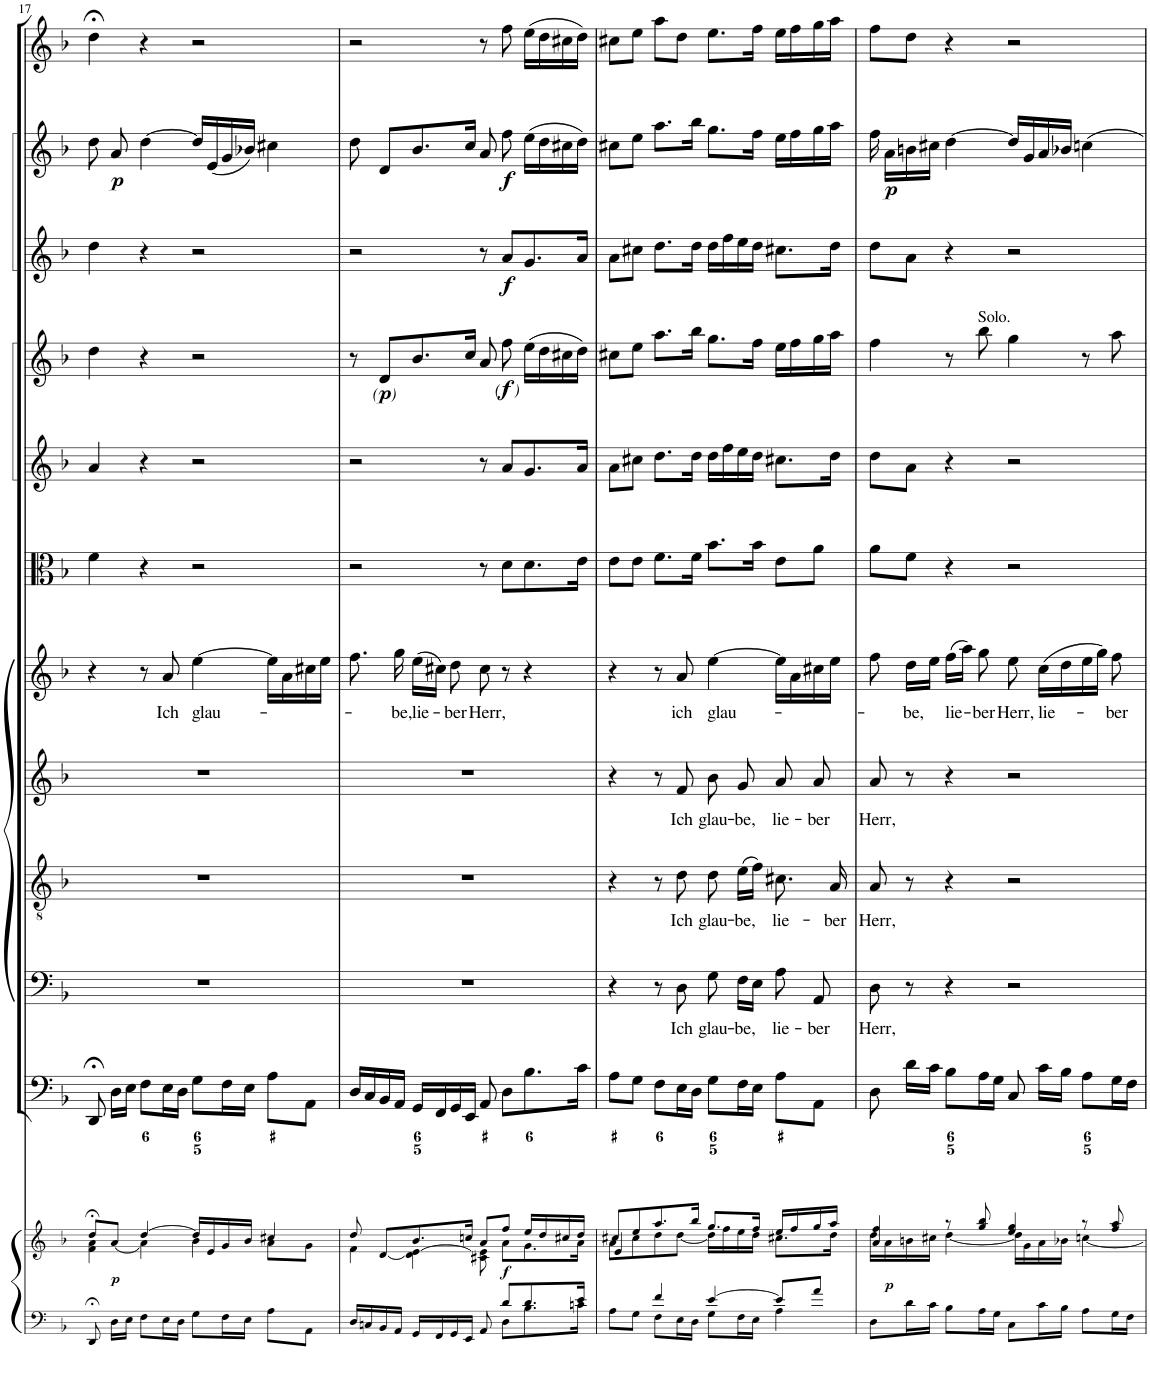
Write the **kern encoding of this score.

**kern	**kern	**dynam	**kern	**kern	**text	**kern	**text	**kern	**text	**kern	**text	**kern	**kern	**kern	**dynam	**kern	**dynam	**kern	**dynam	**kern
*part12	*part12	*part12	*part11	*part10	*part10	*part9	*part9	*part8	*part8	*part7	*part7	*part6	*part5	*part4	*part4	*part3	*part3	*part2	*part2	*part1
*staff13	*staff12	*staff12/13	*staff11	*staff10	*staff10	*staff9	*staff9	*staff8	*staff8	*staff7	*staff7	*staff6	*staff5	*staff4	*staff4	*staff3	*staff3	*staff2	*staff2	*staff1
*I"Piano reduction	*	*	*I"Continuo	*I"Basso	*	*I"Tenore	*	*I"Alto	*	*I"Soprano	*	*I"Viola	*I"Violino II	*I"Violino I	*	*I"Oboe II	*	*I"Oboe I	*	*I"Corno da caccia
*I'Pno	*	*	*	*	*	*	*	*	*	*	*	*I'Vla	*I'Vln	*I'Vln	*	*I'Ob	*	*I'Ob	*	*
!!LO:PB:g=z
*clefF4	*clefG2	*	*clefF4	*clefF4	*	*clefGv2	*	*clefG2	*	*clefG2	*	*clefC3	*clefG2	*clefG2	*	*clefG2	*	*clefG2	*	*clefG2
*	*	*	*	*	*	*	*	*	*	*	*	*	*	*	*	*	*	*	*	*Trd7c12
*k[b-]	*k[b-]	*	*k[b-]	*k[b-]	*	*k[b-]	*	*k[b-]	*	*k[b-]	*	*k[b-]	*k[b-]	*k[b-]	*	*k[b-]	*	*k[b-]	*	*k[b-]
*M4/4	*M4/4	*	*M4/4	*M4/4	*	*M4/4	*	*M4/4	*	*M4/4	*	*M4/4	*M4/4	*M4/4	*	*M4/4	*	*M4/4	*	*M4/4
*met(c)	*met(c)	*	*met(c)	*met(c)	*	*met(c)	*	*met(c)	*	*met(c)	*	*met(c)	*met(c)	*met(c)	*	*met(c)	*	*met(c)	*	*met(c)
=17	=17	=17	=17	=17	=17	=17	=17	=17	=17	=17	=17	=17	=17	=17	=17	=17	=17	=17	=17	=17
*	*^	*	*	*	*	*	*	*	*	*	*	*	*	*	*	*	*	*	*	*
8DD;</	8dd;</L	4f\ 4a\	.	8DD;</	1r	.	1r	.	1r	.	4r	.	4f\	4a/	4dd\	.	4dd\	.	8dd\	.	4dd;<\
!	!	!	!LO:DY:b	!	!	!	!	!	!	!	!	!	!	!	!	!	!	!	!	!LO:DY:b	!
16D\LL	[<8a/J	.	p	16D\LL	.	.	.	.	.	.	.	.	.	.	.	.	.	.	8a/	p	.
16E\JJ	.	.	.	16E\JJ	.	.	.	.	.	.	.	.	.	.	.	.	.	.	.	.	.
8F\L	[4dd/	4a\]	.	8F\L	.	.	.	.	.	.	8r	.	4r	4r	4r	.	4r	.	[4dd\	.	4r
!	!	!	!	!	!	!	!	!	!	!	!	!LO:LY:b	!	!	!	!	!	!	!	!	!
16E\L	.	.	.	16E\L	.	.	.	.	.	.	8a/	Ich	.	.	.	.	.	.	.	.	.
16D\JJ	.	.	.	16D\JJ	.	.	.	.	.	.	.	.	.	.	.	.	.	.	.	.	.
!	!	!	!	!	!	!	!	!	!	!	!	!LO:LY:b	!	!	!	!	!	!	!	!	!
8G\L	16dd/LL]	4b-\	.	8G\L	.	.	.	.	.	.	[4ee\	-glau-	2r	2r	2r	.	2r	.	16dd/LL]	.	2r
.	16e/	.	.	.	.	.	.	.	.	.	.	.	.	.	.	.	.	.	(16e/	.	.
16F\L	16g/	.	.	16F\L	.	.	.	.	.	.	.	.	.	.	.	.	.	.	16g/	.	.
16E\JJ	16b-/JJ	.	.	16E\JJ	.	.	.	.	.	.	.	.	.	.	.	.	.	.	16b-X/JJ)	.	.
8A\L	4cc#X/	8a\L	.	8A\L	.	.	.	.	.	.	16ee\LL]	.	.	.	.	.	.	.	4cc#X\	.	.
.	.	.	.	.	.	.	.	.	.	.	16a\	.	.	.	.	.	.	.	.	.	.
8AA\J	.	8g\J	.	8AA\J	.	.	.	.	.	.	16cc#X\	.	.	.	.	.	.	.	.	.	.
.	.	.	.	.	.	.	.	.	.	.	16ee\JJ	.	.	.	.	.	.	.	.	.	.
=18	=18	=18	=18	=18	=18	=18	=18	=18	=18	=18	=18	=18	=18	=18	=18	=18	=18	=18	=18	=18	=18
*^	*	*	*	*	*	*	*	*	*	*	*	*	*	*	*	*	*	*	*	*	*
16D/LL	2ryy	8dd/	4f\	.	16D/LL	1r	.	1r	.	1r	.	8.ff\	.	2r	2r	8r	.	2r	.	8dd\	.	2r
16Cn/	.	.	.	.	16C/	.	.	.	.	.	.	.	.	.	.	.	.	.	.	.	.	.
!	!	!	!	!	!	!	!	!	!	!	!	!	!	!	!	!	!LO:DY:b	!	!	!	!	!
!	!	!	!	!	!	!	!	!	!	!	!	!	!	!	!	!	!LO:DY:n=1:b	!	!	!	!	!
!	!	!	!	!	!	!	!	!	!	!	!	!	!	!	!	!	!LO:DY:n=2:b	!	!	!	!	!
16BB-/	.	[<8d/L	.	.	16BB-/	.	.	.	.	.	.	.	.	.	.	8d/L	other-dynamics p other-dynamics	.	.	8d/L	.	.
!	!	!	!	!	!	!	!	!	!	!	!	!	!LO:LY:b	!	!	!	!	!	!	!	!	!
16AA/JJ	.	.	.	.	16AA/JJ	.	.	.	.	.	.	16gg\	-be,	.	.	.	.	.	.	.	.	.
!	!	!	!	!	!	!	!	!	!	!	!	!	!LO:LY:b	!	!	!	!	!	!	!	!	!
16GG/LL	.	8.b-/	4d\] [>4e\	.	16GG/LL	.	.	.	.	.	.	(16ee\LL	-lie-	.	.	8.b-/	.	.	.	8.b-/	.	.
16FF/	.	.	.	.	16FF/	.	.	.	.	.	.	16cc#X\JJ)	.	.	.	.	.	.	.	.	.	.
!	!	!	!	!	!	!	!	!	!	!	!	!	!LO:LY:b	!	!	!	!	!	!	!	!	!
16GG/	.	.	.	.	16GG/	.	.	.	.	.	.	8dd\	-ber	.	.	.	.	.	.	.	.	.
16EE/JJ	.	16ccn/Jk	.	.	16EE/JJ	.	.	.	.	.	.	.	.	.	.	16cc/Jk	.	.	.	16cc/Jk	.	.
!	!	!	!	!	!	!	!	!	!	!	!	!	!LO:LY:b	!	!	!	!	!	!	!	!	!
8AA/	8ryy	8a/L	8c#X\ 8e\]	.	8AA/	.	.	.	.	.	.	8cc#\	Herr,	8r	8r	8a/	.	8r	.	8a/	.	8r
!	!	!	!	!LO:DY:b	!	!	!	!	!	!	!	!	!	!	!	!	!LO:DY:n=3:b	!	!	!	!	!
!	!	!	!	!	!	!	!	!	!	!	!	!	!	!	!	!	!LO:DY:n=4:b	!	!	!	!	!
!	!	!	!	!	!	!	!	!	!	!	!	!	!	!	!	!	!LO:DY:n=5:b	!	!LO:DY:b	!	!LO:DY:b	!
8d/L	8D\L	8ff/J	8a\L	f	8D\L	.	.	.	.	.	.	8r	.	8d\L	8a/L	8ff\	other-dynamics f other-dynamics	8a/L	f	8ff\	f	8ff\
8.d/	8.B-\	16ee/LL	8.g\	.	8.B-\	.	.	.	.	.	.	4r	.	8.d\	8.g/	(16ee\LL	.	8.g/	.	(16ee\LL	.	(16ee\LL
.	.	16dd/	.	.	.	.	.	.	.	.	.	.	.	.	.	16dd\	.	.	.	16dd\	.	16dd\
.	.	16cc#X/	.	.	.	.	.	.	.	.	.	.	.	.	.	16cc#X\	.	.	.	16cc#X\	.	16cc#X\
16e/Jk	16cn\Jk	16dd/JJ	16a\Jk	.	16c\Jk	.	.	.	.	.	.	.	.	16e\Jk	16a/Jk	16dd\JJ)	.	16a/Jk	.	16dd\JJ)	.	16dd\JJ)
=19	=19	=19	=19	=19	=19	=19	=19	=19	=19	=19	=19	=19	=19	=19	=19	=19	=19	=19	=19	=19	=19	=19
*	*	*	*^	*	*	*	*	*	*	*	*	*	*	*	*	*	*	*	*	*	*	*
4ryy	8A\L	8cc#X/L	8a\L	4e/	.	8A\L	4r	.	4r	.	4r	.	4r	.	8e\L	8a\L	8cc#X\L	.	8a\L	.	8cc#X\L	.	8cc#X\L
.	8G\J	8ee/	8cc#\	.	.	8G\J	.	.	.	.	.	.	.	.	8e\J	8cc#X\J	8ee\J	.	8cc#X\J	.	8ee\J	.	8ee\J
4f/	8F\L	8.aa/	8dd\	2.ryy	.	8F\L	8r	.	8r	.	8r	.	8r	.	8.f\L	8.dd\L	8.aa\L	.	8.dd\L	.	8.aa\L	.	8aa\L
!	!	!	!	!	!	!	!	!LO:LY:b	!	!LO:LY:b	!	!LO:LY:b	!	!LO:LY:b	!	!	!	!	!	!	!	!	!
.	16E\L	.	[8dd\J	.	.	16E\L	8D\	Ich	8d\	Ich	8f/	Ich	8a/	ich	.	.	.	.	.	.	.	.	8dd\J
.	16D\JJ	16bb-/Jk	.	.	.	16D\JJ	.	.	.	.	.	.	.	.	16f\Jk	16dd\Jk	16bb-\Jk	.	16dd\Jk	.	16bb-\Jk	.	.
!	!	!	!	!	!	!	!	!LO:LY:b	!	!LO:LY:b	!	!LO:LY:b	!	!LO:LY:b	!	!	!	!	!	!	!	!	!
[4e/	8G\L	8.gg/L	16dd\LL]	.	.	8G\L	8G\	glau-	8d\	glau-	8b-/L	glau-	[4ee\	-glau-	8.b-\L	16dd\LL	8.gg\L	.	16dd\LL	.	8.gg\L	.	8.ee\L
.	.	.	16ff\	.	.	.	.	.	.	.	.	.	.	.	.	16ff\	.	.	16ff\	.	.	.	.
!	!	!	!	!	!	!	!	!LO:LY:b	!	!LO:LY:b	!	!LO:LY:b	!	!	!	!	!	!	!	!	!	!	!
.	16F\L	.	16ee\	.	.	16F\L	16F\LL	-be,	(16e\LL	-be,	8g/J	-be,	.	.	.	16ee\	.	.	16ee\	.	.	.	.
.	16E\JJ	16ff/Jk	16dd\JJ	.	.	16E\JJ	16E\JJ	.	16f\JJ)	.	.	.	.	.	16b-\Jk	16dd\JJ	16ff\Jk	.	16dd\JJ	.	16ff\Jk	.	16ff\Jk
!	!	!	!	!	!	!	!	!LO:LY:b	!	!LO:LY:b	!	!LO:LY:b	!	!	!	!	!	!	!	!	!	!	!
8e/L]	4A\	16ee/LL	8.cc#X\L	.	.	8A\L	8A\	lie-	8.c#X\	lie-	8a/L	-lie-	16ee\LL]	.	8e\L	8.cc#X\L	16ee\LL	.	8.cc#X\L	.	16ee\LL	.	16ee\LL
.	.	16ff/	.	.	.	.	.	.	.	.	.	.	16a\	.	.	.	16ff\	.	.	.	16ff\	.	16ff\
!	!	!	!	!	!	!	!	!LO:LY:b	!	!	!	!LO:LY:b	!	!	!	!	!	!	!	!	!	!	!
8a/J	.	16gg/	.	.	.	8AA\J	8AA/	-ber	.	.	8a/J	-ber	16cc#X\	.	8a\J	.	16gg\	.	.	.	16gg\	.	16gg\
!	!	!	!	!	!	!	!	!	!	!LO:LY:b	!	!	!	!	!	!	!	!	!	!	!	!	!
.	.	16aa/JJ	16dd\Jk	.	.	.	.	.	16A/	-ber	.	.	16ee\JJ	.	.	16dd\Jk	16aa\JJ	.	16dd\Jk	.	16aa\JJ	.	16aa\JJ
*v	*v	*	*	*	*	*	*	*	*	*	*	*	*	*	*	*	*	*	*	*	*	*	*
*	*	*v	*v	*	*	*	*	*	*	*	*	*	*	*	*	*	*	*	*	*	*	*
=20	=20	=20	=20	=20	=20	=20	=20	=20	=20	=20	=20	=20	=20	=20	=20	=20	=20	=20	=20	=20	=20
!	!	!	!	!	!	!LO:LY:b	!	!LO:LY:b	!	!LO:LY:b	!	!	!	!	!	!	!	!	!	!	!
8D\L	4a/ 4ff/	16dd\LL	.	8D\	8D\	Herr,	8A/	Herr,	8a/	Herr,	8ff\	.	8a\L	8dd\L	4ff\	.	8dd\L	.	16ff\	.	8ff\L
!	!	!	!LO:DY:b	!	!	!	!	!	!	!	!	!	!	!	!	!	!	!	!	!LO:DY:b	!
.	.	16a\	p	.	.	.	.	.	.	.	.	.	.	.	.	.	.	.	16a\LL	p	.
!	!	!	!	!	!	!	!	!	!	!	!	!LO:LY:b	!	!	!	!	!	!	!	!	!
16d\L	.	16bn\	.	16d\LL	8r	.	8r	.	8r	.	16dd\LL	-be,	8f\J	8a\J	.	.	8a\J	.	16bn\	.	8dd\J
16c\JJ	.	16cc#X\JJ	.	16c\JJ	.	.	.	.	.	.	16ee\JJ	.	.	.	.	.	.	.	16cc#X\JJ	.	.
!	!	!	!	!	!	!	!	!	!	!	!	!LO:LY:b	!	!	!	!	!	!	!	!	!
8B-\L	8r	[4dd\	.	8B-\L	4r	.	4r	.	4r	.	(16ff\LL	lie-	4r	4r	8r	.	4r	.	[4dd\	.	4r
.	.	.	.	.	.	.	.	.	.	.	16aa\JJ)	.	.	.	.	.	.	.	.	.	.
!	!	!	!	!	!	!	!	!	!	!	!	!	!	!	!LO:TX:a:t=Solo.	!	!	!	!	!	!
!	!	!	!	!	!	!	!	!	!	!	!	!LO:LY:b	!	!	!	!	!	!	!	!	!
16A\L	8gg/ 8bb-/	.	.	16A\L	.	.	.	.	.	.	8gg\	-ber	.	.	8bb-\	.	.	.	.	.	.
16G\JJ	.	.	.	16G\JJ	.	.	.	.	.	.	.	.	.	.	.	.	.	.	.	.	.
!	!	!	!	!	!	!	!	!	!	!	!	!LO:LY:b	!	!	!	!	!	!	!	!	!
8C\L	4ee/ 4gg/	16dd\LL]	.	8C/	2r	.	2r	.	2r	.	8ee\	Herr,	2r	2r	4gg\	.	2r	.	16dd/LL]	.	2r
.	.	16g\	.	.	.	.	.	.	.	.	.	.	.	.	.	.	.	.	16g/	.	.
!	!	!	!	!	!	!	!	!	!	!	!	!LO:LY:b	!	!	!	!	!	!	!	!	!
16c\L	.	16a\	.	16c\LL	.	.	.	.	.	.	(16cc\LL	lie-	.	.	.	.	.	.	16a/	.	.
16B-\JJ	.	16b-X\JJ	.	16B-\JJ	.	.	.	.	.	.	16dd\	.	.	.	.	.	.	.	16b-X/JJ	.	.
8A\L	8r	[4ccn\	.	8A\L	.	.	.	.	.	.	16ee\	.	.	.	8r	.	.	.	4ccn\	.	.
.	.	.	.	.	.	.	.	.	.	.	16gg\JJ)	.	.	.	.	.	.	.	.	.	.
!	!	!	!	!	!	!	!	!	!	!	!	!LO:LY:b	!	!	!	!	!	!	!	!	!
16G\L	8ff/ 8aa/	.	.	16G\L	.	.	.	.	.	.	8ff\	-ber	.	.	8aa\	.	.	.	.	.	.
16F\JJ	.	.	.	16F\JJ	.	.	.	.	.	.	.	.	.	.	.	.	.	.	.	.	.
*	*v	*v	*	*	*	*	*	*	*	*	*	*	*	*	*	*	*	*	*	*	*
=	=	=	=	=	=	=	=	=	=	=	=	=	=	=	=	=	=	=	=	=
*-	*-	*-	*-	*-	*-	*-	*-	*-	*-	*-	*-	*-	*-	*-	*-	*-	*-	*-	*-	*-
